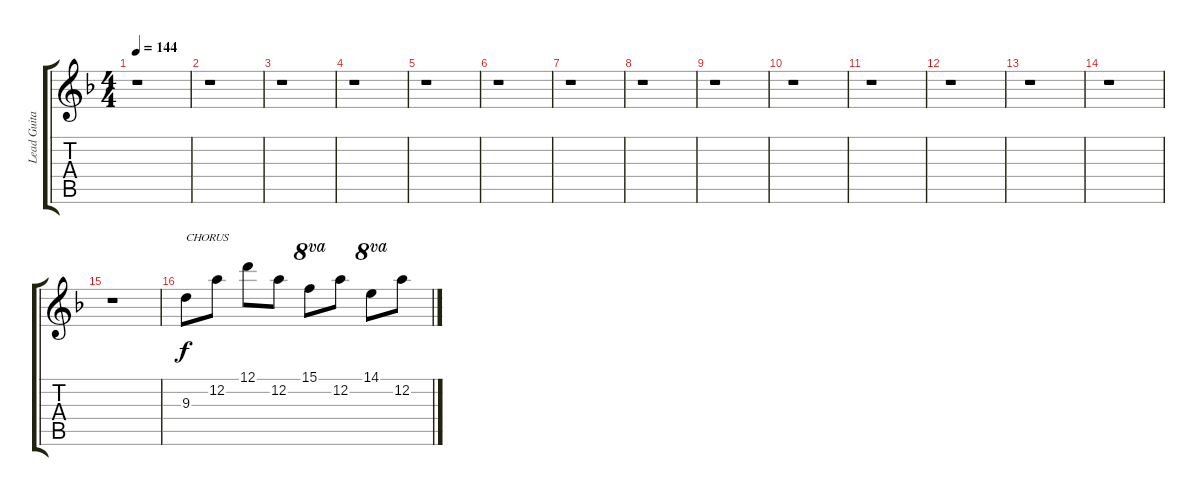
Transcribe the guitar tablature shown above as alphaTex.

\track ("Lead Guitar" "Lead Guita") {instrument distortionguitar}
\staff {score tabs}
\tuning (D4 A3 F3 C3 G2 D2) {hide}
\ts (4 4)
\tempo 144
\clef g2
\ks dminor
r.1{dy f} |
r.1 |
r.1 |
r.1 |
r.1 |
r.1 |
r.1 |
r.1 |
r.1 |
r.1 |
r.1 |
r.1 |
r.1 |
r.1 |
r.1 |
9.3.8{txt "CHORUS"} 12.2.8 12.1.8 12.2.8 15.1.8{ot 8va} 12.2.8 14.1.8{ot 8va} 12.2.8
